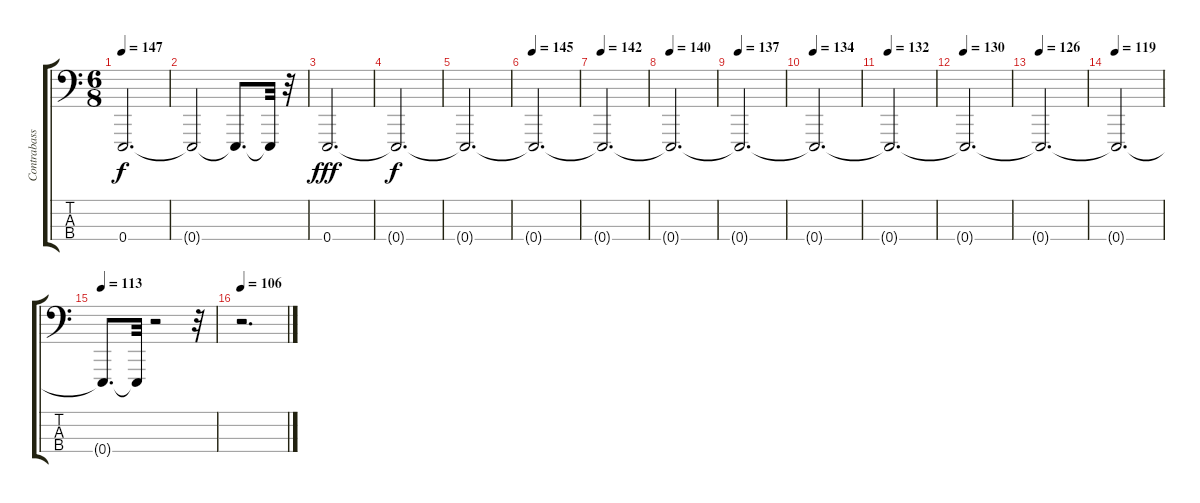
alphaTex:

\track ("Contrabasses" "Contrabass") {instrument pizzicatostrings}
\staff {score tabs}
\tuning (G2 D2 A1 E1) {hide}
\ts (6 8)
\tempo 147
\clef f4
\ks c
0.4{t}.2{d dy f} |
0.4{t}.2 0.4{t}.8{d} 0.4{t}.32 r.32 |
0.4.2{d dy fff} |
0.4{t}.2{d dy f} |
0.4{t}.2{d} |
\tempo 145
0.4{t}.2{d} |
\tempo 142
0.4{t}.2{d} |
\tempo 140
0.4{t}.2{d} |
\tempo 137
0.4{t}.2{d} |
\tempo 134
0.4{t}.2{d} |
\tempo 132
0.4{t}.2{d} |
\tempo 130
0.4{t}.2{d} |
\tempo 126
0.4{t}.2{d} |
\tempo 119
0.4{t}.2{d} |
\tempo 113
0.4{t}.8{d} 0.4{t}.32 r.2 r.32 |
\tempo 106
r.2{d}
